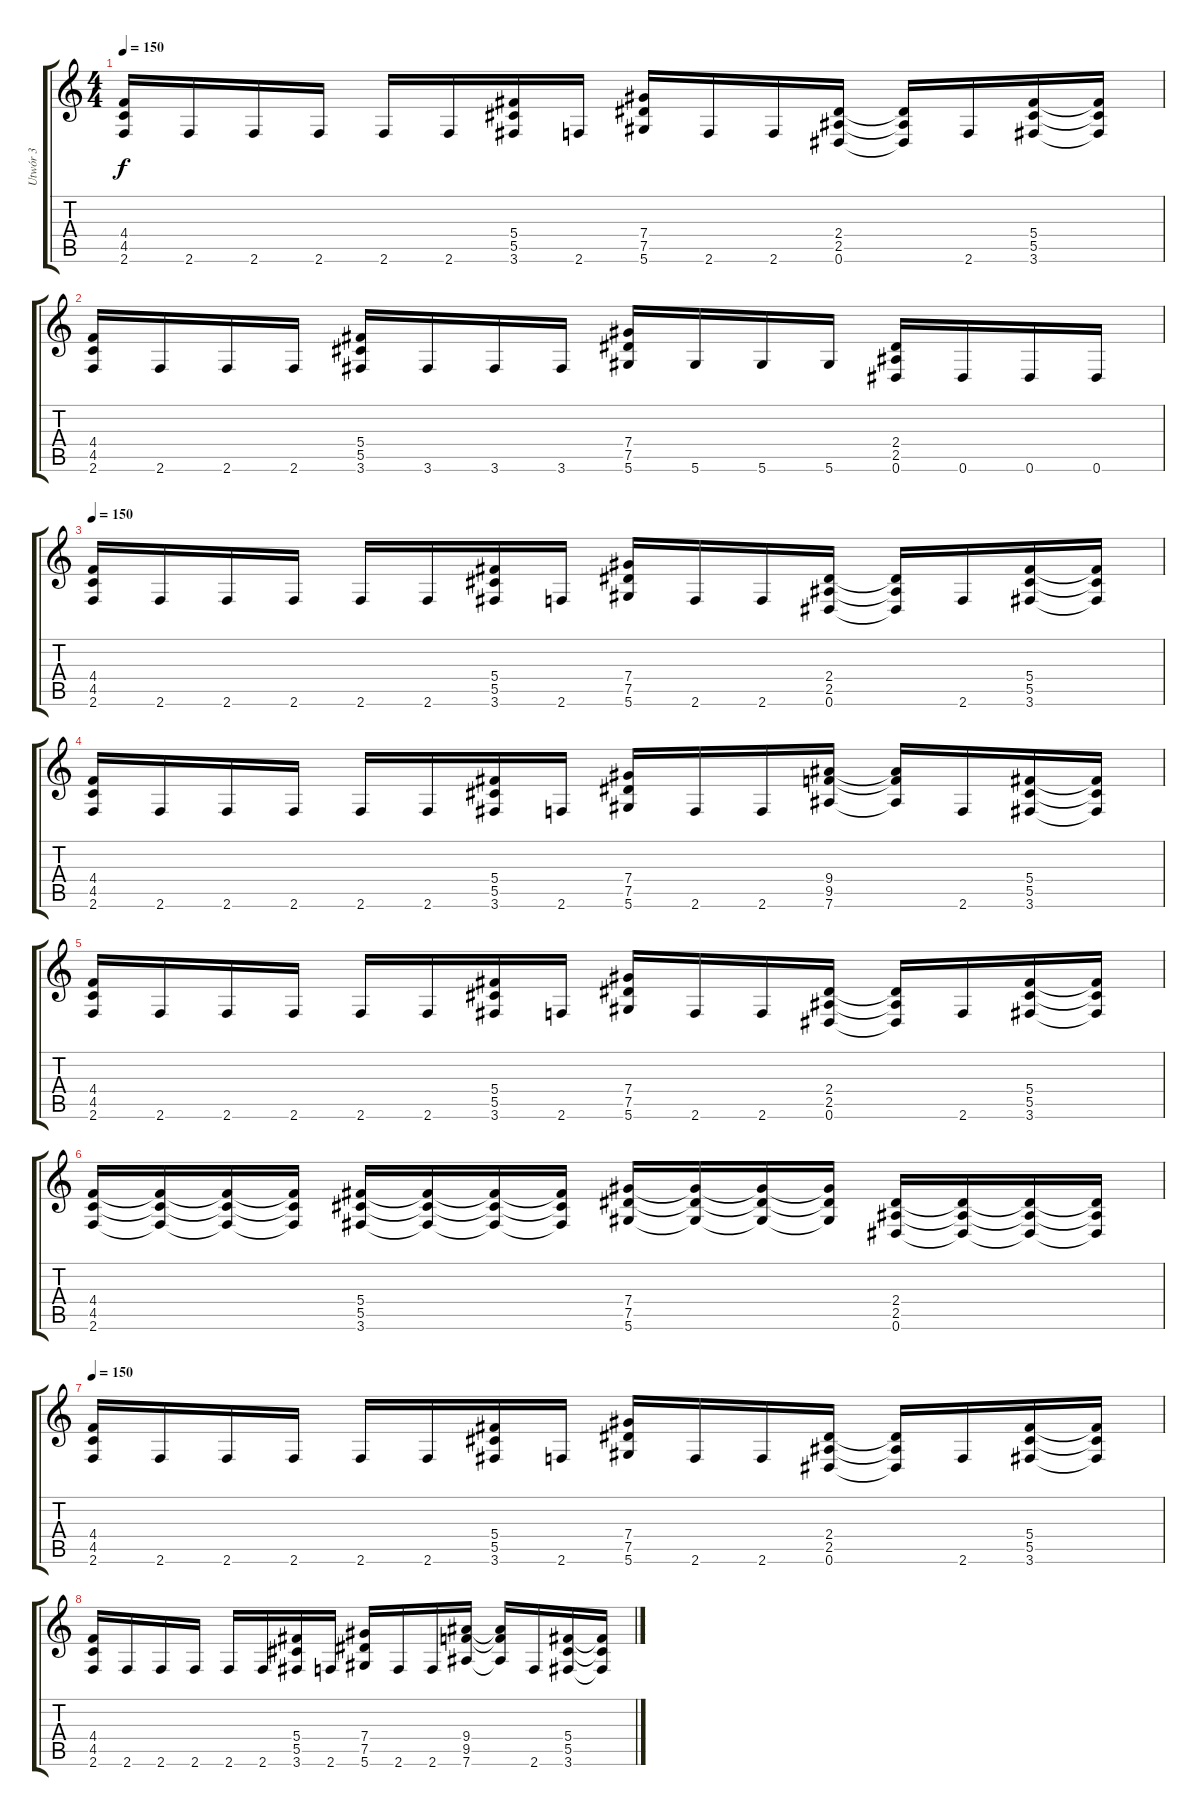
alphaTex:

\track ("Utwór 3" "Utwór 3") {instrument distortionguitar}
\staff {score tabs}
\tuning (Eb4 Bb3 Gb3 Db3 Ab2 Eb2) {hide}
\ts (4 4)
\tempo 150
\clef g2
\ks c
(4.4 4.5 2.6).16{dy f} 2.6.16 2.6.16 2.6.16 2.6.16 2.6.16 (5.4 5.5 3.6).16 2.6.16 (7.4 7.5 5.6).16 2.6.16 2.6.16 (2.4 2.5 0.6).16 (2.4{t} 2.5{t} 0.6{t}).16 2.6.16 (5.4 5.5 3.6).16 (5.4{t} 5.5{t} 3.6{t}).16 |
(4.4 4.5 2.6).16 2.6.16 2.6.16 2.6.16 (5.4 5.5 3.6).16 3.6.16 3.6.16 3.6.16 (7.4 7.5 5.6).16 5.6.16 5.6.16 5.6.16 (2.4 2.5 0.6).16 0.6.16 0.6.16 0.6.16 |
\tempo 150
(4.4 4.5 2.6).16 2.6.16 2.6.16 2.6.16 2.6.16 2.6.16 (5.4 5.5 3.6).16 2.6.16 (7.4 7.5 5.6).16 2.6.16 2.6.16 (2.4 2.5 0.6).16 (2.4{t} 2.5{t} 0.6{t}).16 2.6.16 (5.4 5.5 3.6).16 (5.4{t} 5.5{t} 3.6{t}).16 |
(4.4 4.5 2.6).16 2.6.16 2.6.16 2.6.16 2.6.16 2.6.16 (5.4 5.5 3.6).16 2.6.16 (7.4 7.5 5.6).16 2.6.16 2.6.16 (9.4 9.5 7.6).16 (9.4{t} 9.5{t} 7.6{t}).16 2.6.16 (5.4 5.5 3.6).16 (5.4{t} 5.5{t} 3.6{t}).16 |
(4.4 4.5 2.6).16 2.6.16 2.6.16 2.6.16 2.6.16 2.6.16 (5.4 5.5 3.6).16 2.6.16 (7.4 7.5 5.6).16 2.6.16 2.6.16 (2.4 2.5 0.6).16 (2.4{t} 2.5{t} 0.6{t}).16 2.6.16 (5.4 5.5 3.6).16 (5.4{t} 5.5{t} 3.6{t}).16 |
(4.4 4.5 2.6).16 (4.4{t} 4.5{t} 2.6{t}).16 (4.4{t} 4.5{t} 2.6{t}).16 (4.4{t} 4.5{t} 2.6{t}).16 (5.4 5.5 3.6).16 (5.4{t} 5.5{t} 3.6{t}).16 (5.4{t} 5.5{t} 3.6{t}).16 (5.4{t} 5.5{t} 3.6{t}).16 (7.4 7.5 5.6).16 (7.4{t} 7.5{t} 5.6{t}).16 (7.4{t} 7.5{t} 5.6{t}).16 (7.4{t} 7.5{t} 5.6{t}).16 (2.4 2.5 0.6).16 (2.4{t} 2.5{t} 0.6{t}).16 (2.4{t} 2.5{t} 0.6{t}).16 (2.4{t} 2.5{t} 0.6{t}).16 |
\tempo 150
(4.4 4.5 2.6).16 2.6.16 2.6.16 2.6.16 2.6.16 2.6.16 (5.4 5.5 3.6).16 2.6.16 (7.4 7.5 5.6).16 2.6.16 2.6.16 (2.4 2.5 0.6).16 (2.4{t} 2.5{t} 0.6{t}).16 2.6.16 (5.4 5.5 3.6).16 (5.4{t} 5.5{t} 3.6{t}).16 |
(4.4 4.5 2.6).16 2.6.16 2.6.16 2.6.16 2.6.16 2.6.16 (5.4 5.5 3.6).16 2.6.16 (7.4 7.5 5.6).16 2.6.16 2.6.16 (9.4 9.5 7.6).16 (9.4{t} 9.5{t} 7.6{t}).16 2.6.16 (5.4 5.5 3.6).16 (5.4{t} 5.5{t} 3.6{t}).16
